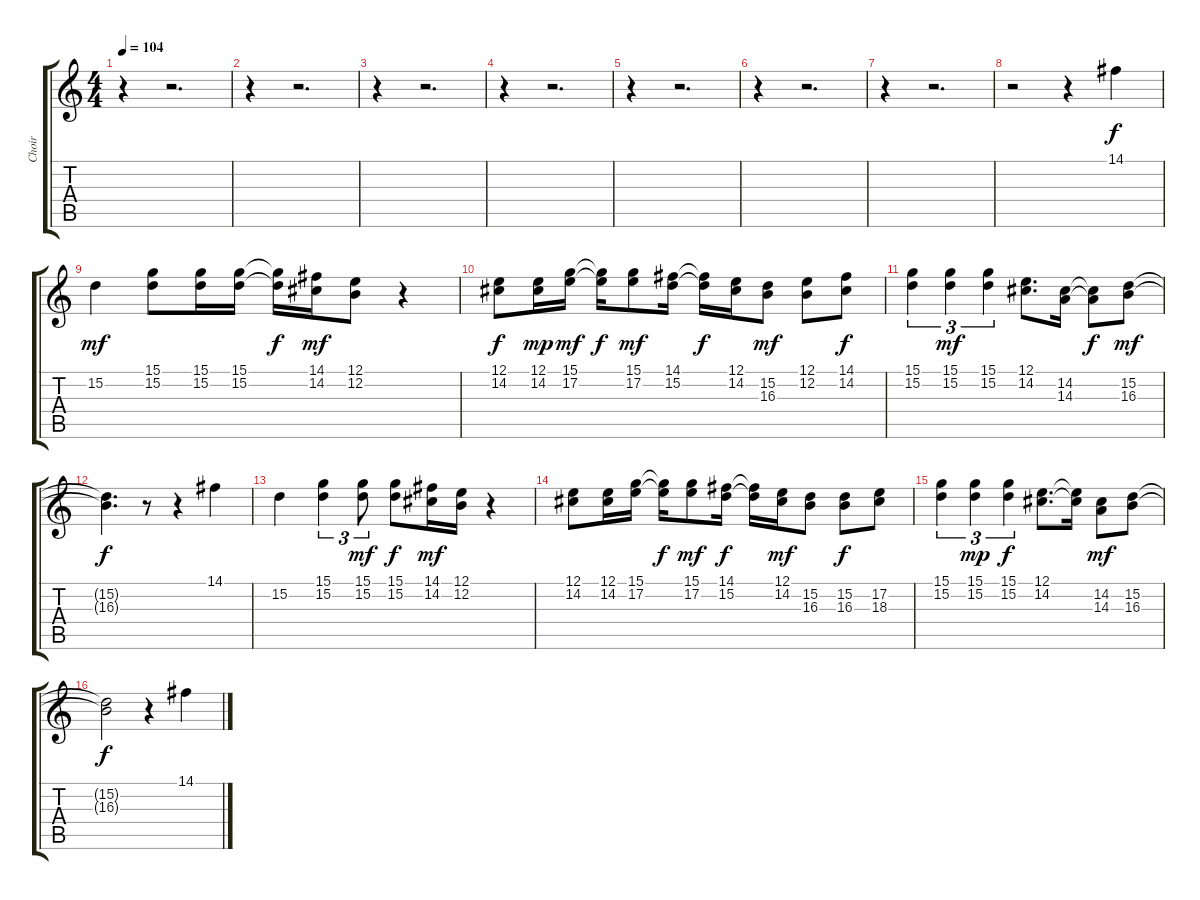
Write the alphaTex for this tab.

\track ("Choir" "Choir") {instrument choiraahs}
\staff {score tabs}
\tuning (E4 B3 G3 D3 A2 E2) {hide}
\ts (4 4)
\tempo 104
\clef g2
\ks c
r.4{dy f} r.2{d} |
r.4 r.2{d} |
r.4 r.2{d} |
r.4 r.2{d} |
r.4 r.2{d} |
r.4 r.2{d} |
r.4 r.2{d} |
r.2 r.4 14.1.4 |
15.2.4{dy mf} (15.1 15.2).8 (15.1 15.2).16 (15.1 15.2).16 (15.1{t} 15.2{t}).16{dy f} (14.1 14.2).16{dy mf} (12.1 12.2).8 r.4 |
(12.1 14.2).8{dy f} (12.1 14.2).16{dy mp} (15.1 17.2).16{dy mf} (15.1{t} 17.2{t}).16{dy f} (15.1 17.2).8{dy mf} (14.1 15.2).16 (14.1{t} 15.2{t}).16{dy f} (12.1 14.2).16 (15.2 16.3).8{dy mf} (12.1 12.2).8 (14.1 14.2).8{dy f} |
(15.1 15.2).4{tu (3 2)} (15.1 15.2).4{tu (3 2) dy mf} (15.1 15.2).4{tu (3 2)} (12.1 14.2).8{d} (14.2 14.3).16 (14.2{t} 14.3{t}).8{dy f} (15.2 16.3).8{dy mf} |
(15.2{t} 16.3{t}).4{d dy f} r.8 r.4 14.1.4 |
15.2.4 (15.1 15.2).4{tu (3 2)} (15.1 15.2).8{tu (3 2) dy mf} (15.1 15.2).8{dy f} (14.1 14.2).16{dy mf} (12.1 12.2).16 r.4 |
(12.1 14.2).8 (12.1 14.2).16 (15.1 17.2).16 (15.1{t} 17.2{t}).16{dy f} (15.1 17.2).8{dy mf} (14.1 15.2).16{dy f} (14.1{t} 15.2{t}).16 (12.1 14.2).16{dy mf} (15.2 16.3).8 (15.2 16.3).8{dy f} (17.2 18.3).8 |
(15.1 15.2).4{tu (3 2)} (15.1 15.2).4{tu (3 2) dy mp} (15.1 15.2).4{tu (3 2) dy f} (12.1 14.2).8{d} (12.1{t} 14.2{t}).16 (14.2 14.3).8{dy mf} (15.2 16.3).8 |
(15.2{t} 16.3{t}).2{dy f} r.4 14.1.4
